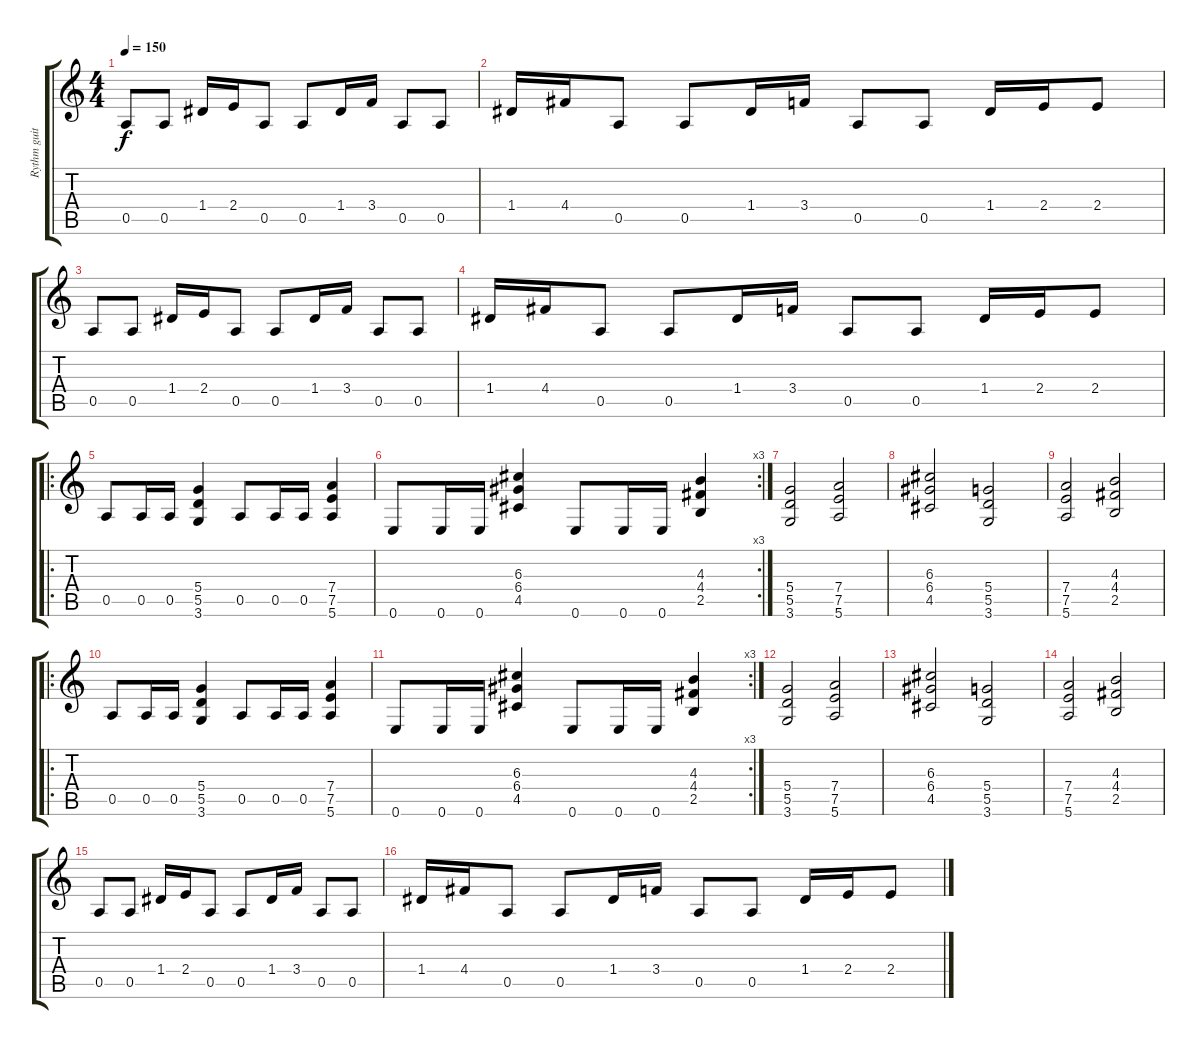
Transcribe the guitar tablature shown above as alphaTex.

\track ("Rythm guitar" "Rythm guit") {instrument distortionguitar}
\staff {score tabs}
\tuning (E4 B3 G3 D3 A2 E2) {hide}
\ts (4 4)
\tempo 150
\clef g2
\ks c
0.5.8{dy f} 0.5.8 1.4.16 2.4.16 0.5.8 0.5.8 1.4.16 3.4.16 0.5.8 0.5.8 |
1.4.16 4.4.16 0.5.8 0.5.8 1.4.16 3.4.16 0.5.8 0.5.8 1.4.16 2.4.16 2.4.8 |
0.5.8 0.5.8 1.4.16 2.4.16 0.5.8 0.5.8 1.4.16 3.4.16 0.5.8 0.5.8 |
1.4.16 4.4.16 0.5.8 0.5.8 1.4.16 3.4.16 0.5.8 0.5.8 1.4.16 2.4.16 2.4.8 |
\ro
0.5.8 0.5.16 0.5.16 (5.4 5.5 3.6).4 0.5.8 0.5.16 0.5.16 (7.4 7.5 5.6).4 |
\rc 3
0.6.8 0.6.16 0.6.16 (6.3 6.4 4.5).4 0.6.8 0.6.16 0.6.16 (4.3 4.4 2.5).4 |
(5.4 5.5 3.6).2 (7.4 7.5 5.6).2 |
(6.3 6.4 4.5).2 (5.4 5.5 3.6).2 |
(7.4 7.5 5.6).2 (4.3 4.4 2.5).2 |
\ro
0.5.8 0.5.16 0.5.16 (5.4 5.5 3.6).4 0.5.8 0.5.16 0.5.16 (7.4 7.5 5.6).4 |
\rc 3
0.6.8 0.6.16 0.6.16 (6.3 6.4 4.5).4 0.6.8 0.6.16 0.6.16 (4.3 4.4 2.5).4 |
(5.4 5.5 3.6).2 (7.4 7.5 5.6).2 |
(6.3 6.4 4.5).2 (5.4 5.5 3.6).2 |
(7.4 7.5 5.6).2 (4.3 4.4 2.5).2 |
0.5.8 0.5.8 1.4.16 2.4.16 0.5.8 0.5.8 1.4.16 3.4.16 0.5.8 0.5.8 |
1.4.16 4.4.16 0.5.8 0.5.8 1.4.16 3.4.16 0.5.8 0.5.8 1.4.16 2.4.16 2.4.8
